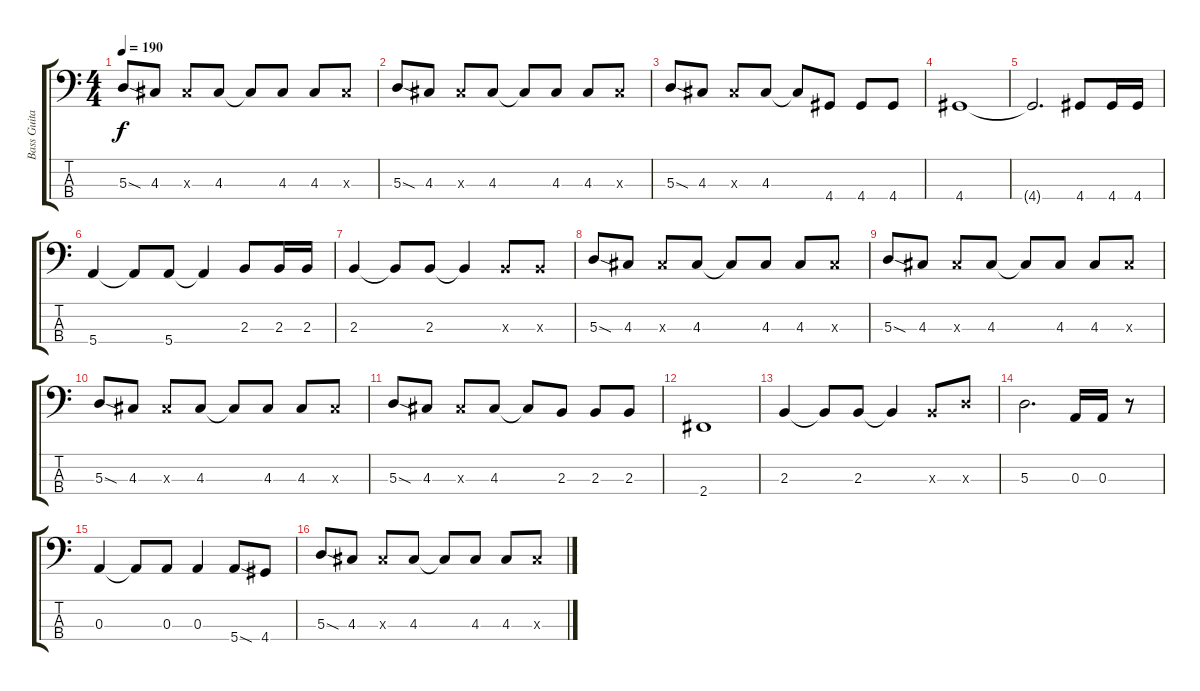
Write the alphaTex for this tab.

\track ("Bass Guitar" "Bass Guita") {instrument electricbassfinger}
\staff {score tabs}
\tuning (G2 D2 A1 E1) {hide}
\ts (4 4)
\tempo 190
\clef f4
\ks c
5.3{sod}.8{dy f} 4.3.8 4.3{x}.8 4.3.8 4.3{t}.8 4.3.8 4.3.8 4.3{x}.8 |
5.3{sod}.8 4.3.8 4.3{x}.8 4.3.8 4.3{t}.8 4.3.8 4.3.8 4.3{x}.8 |
5.3{sod}.8 4.3.8 4.3{x}.8 4.3.8 4.3{t}.8 4.4.8 4.4.8 4.4.8 |
4.4.1 |
4.4{t}.2{d} 4.4.8 4.4.16 4.4.16 |
5.4.4 5.4{t}.8 5.4.8 5.4{t}.4 2.3.8 2.3.16 2.3.16 |
2.3.4 2.3{t}.8 2.3.8 2.3{t}.4 2.3{x}.8 2.3{x}.8 |
5.3{sod}.8 4.3.8 4.3{x}.8 4.3.8 4.3{t}.8 4.3.8 4.3.8 4.3{x}.8 |
5.3{sod}.8 4.3.8 4.3{x}.8 4.3.8 4.3{t}.8 4.3.8 4.3.8 4.3{x}.8 |
5.3{sod}.8 4.3.8 4.3{x}.8 4.3.8 4.3{t}.8 4.3.8 4.3.8 4.3{x}.8 |
5.3{sod}.8 4.3.8 4.3{x}.8 4.3.8 4.3{t}.8 2.3.8 2.3.8 2.3.8 |
2.4.1 |
2.3.4 2.3{t}.8 2.3.8 2.3{t}.4 2.3{x}.8 5.3{x}.8 |
5.3.2{d} 0.3.16 0.3.16 r.8 |
0.3.4 0.3{t}.8 0.3.8 0.3.4 5.4{sod}.8 4.4.8 |
5.3{sod}.8 4.3.8 4.3{x}.8 4.3.8 4.3{t}.8 4.3.8 4.3.8 4.3{x}.8
